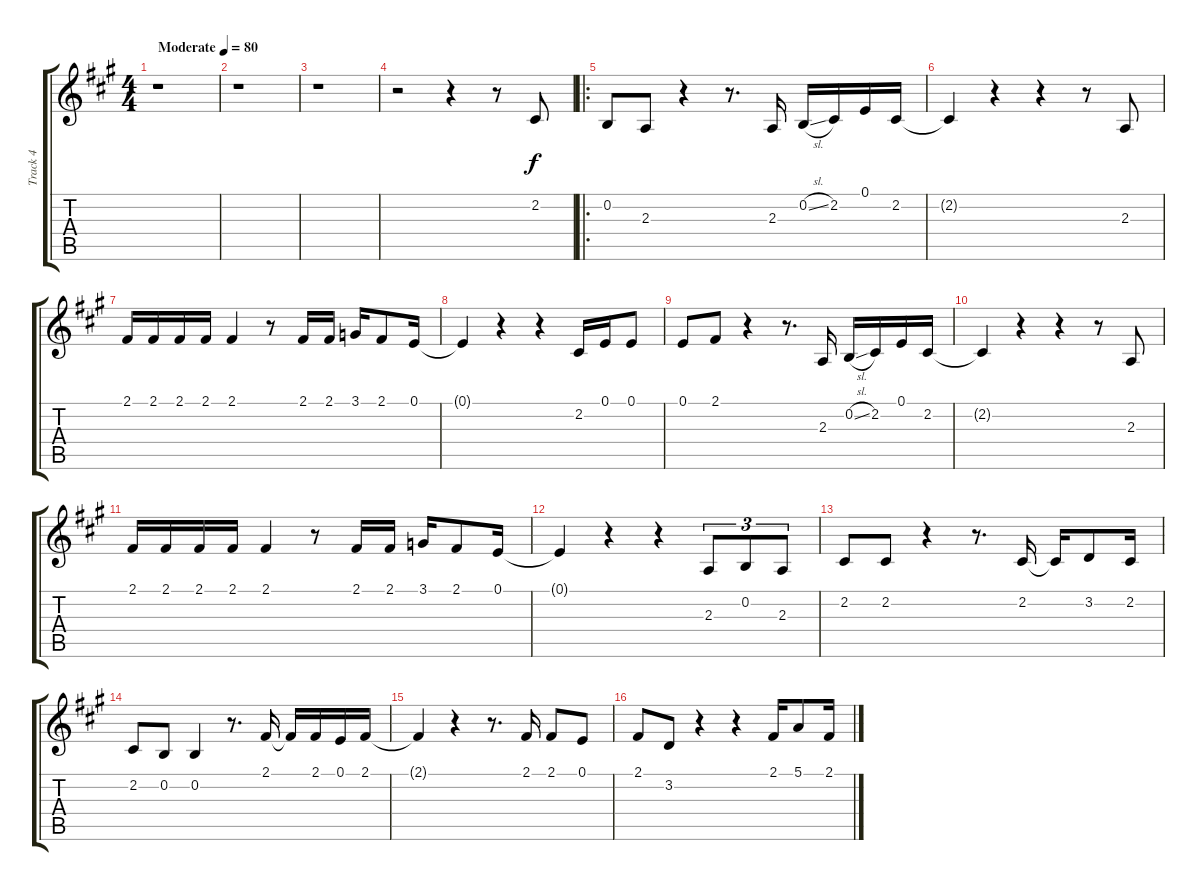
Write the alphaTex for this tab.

\track ("Track 4" "Track 4") {instrument brasssection}
\staff {score tabs}
\tuning (E4 B3 G3 D3 A2 E2) {hide}
\ts (4 4)
\tempo (80 "Moderate")
\clef g2
\ks a
r.1{dy f instrument brasssection} |
r.1 |
r.1 |
r.2 r.4 r.8 2.2.8 |
\ro
0.2.8 2.3.8 r.4 r.8{d} 2.3.16 0.2{sl}.16 2.2.16 0.1.16 2.2.16 |
2.2{t}.4 r.4 r.4 r.8 2.3.8 |
2.1.16 2.1.16 2.1.16 2.1.16 2.1.4 r.8 2.1.16 2.1.16 3.1.16 2.1.8 0.1.16 |
0.1{t}.4 r.4 r.4 2.2.16 0.1.16 0.1.8 |
0.1.8 2.1.8 r.4 r.8{d} 2.3.16 0.2{sl}.16 2.2.16 0.1.16 2.2.16 |
2.2{t}.4 r.4 r.4 r.8 2.3.8 |
2.1.16 2.1.16 2.1.16 2.1.16 2.1.4 r.8 2.1.16 2.1.16 3.1.16 2.1.8 0.1.16 |
0.1{t}.4 r.4 r.4 2.3.8{tu (3 2)} 0.2.8{tu (3 2)} 2.3.8{tu (3 2)} |
2.2.8 2.2.8 r.4 r.8{d} 2.2.16 2.2{t}.16 3.2.8 2.2.16 |
2.2.8 0.2.8 0.2.4 r.8{d} 2.1.16 2.1{t}.16 2.1.16 0.1.16 2.1.16 |
2.1{t}.4 r.4 r.8{d} 2.1.16 2.1.8 0.1.8 |
2.1.8 3.2.8 r.4 r.4 2.1.16 5.1.8 2.1.16
